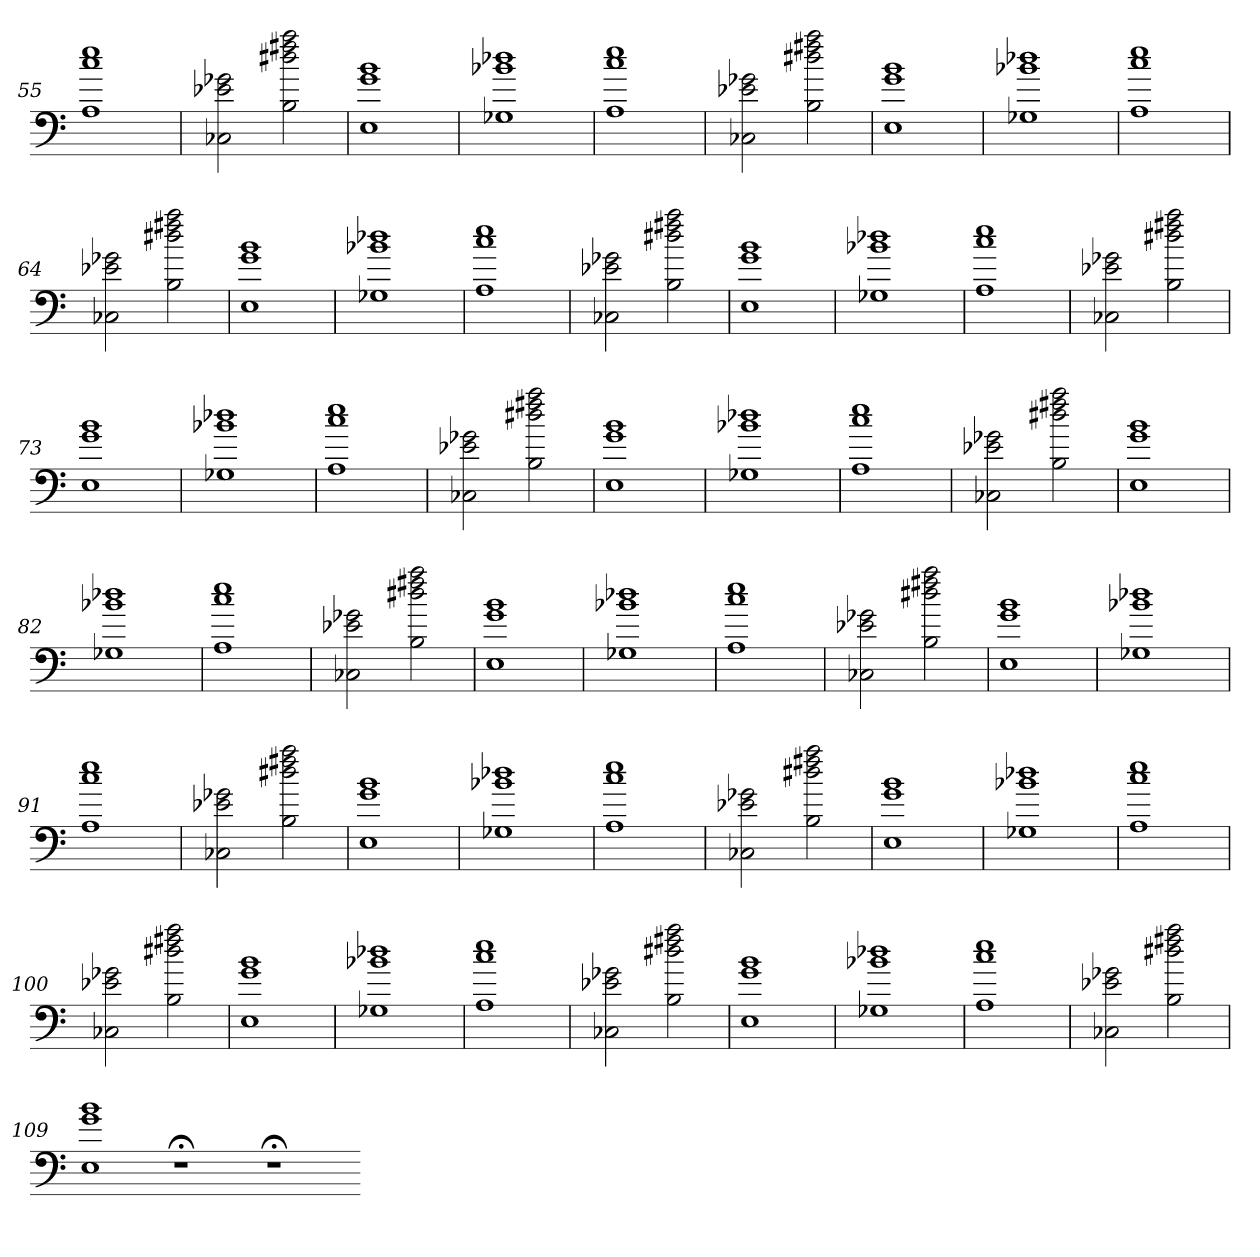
**kern
*part1
*staff1
=55
1A 1cc 1ee
=56
2C-X 2e-X 2g-X
2B 2dd#X 2ff#X 2aa
=57
1E 1g 1b
=58
1G-X 1b-X 1dd-X
=59
1A 1cc 1ee
=60
2C-X 2e-X 2g-X
2B 2dd#X 2ff#X 2aa
=61
1E 1g 1b
=62
1G-X 1b-X 1dd-X
=63
1A 1cc 1ee
=64
2C-X 2e-X 2g-X
2B 2dd#X 2ff#X 2aa
=65
1E 1g 1b
=66
1G-X 1b-X 1dd-X
=67
1A 1cc 1ee
=68
2C-X 2e-X 2g-X
2B 2dd#X 2ff#X 2aa
=69
1E 1g 1b
=70
1G-X 1b-X 1dd-X
=71
1A 1cc 1ee
=72
2C-X 2e-X 2g-X
2B 2dd#X 2ff#X 2aa
=73
1E 1g 1b
=74
1G-X 1b-X 1dd-X
=75
1A 1cc 1ee
=76
2C-X 2e-X 2g-X
2B 2dd#X 2ff#X 2aa
=77
1E 1g 1b
=78
1G-X 1b-X 1dd-X
=79
1A 1cc 1ee
=80
2C-X 2e-X 2g-X
2B 2dd#X 2ff#X 2aa
=81
1E 1g 1b
=82
1G-X 1b-X 1dd-X
=83
1A 1cc 1ee
=84
2C-X 2e-X 2g-X
2B 2dd#X 2ff#X 2aa
=85
1E 1g 1b
=86
1G-X 1b-X 1dd-X
=87
1A 1cc 1ee
=88
2C-X 2e-X 2g-X
2B 2dd#X 2ff#X 2aa
=89
1E 1g 1b
=90
1G-X 1b-X 1dd-X
=91
1A 1cc 1ee
=92
2C-X 2e-X 2g-X
2B 2dd#X 2ff#X 2aa
=93
1E 1g 1b
=94
1G-X 1b-X 1dd-X
=95
1A 1cc 1ee
=96
2C-X 2e-X 2g-X
2B 2dd#X 2ff#X 2aa
=97
1E 1g 1b
=98
1G-X 1b-X 1dd-X
=99
1A 1cc 1ee
=100
2C-X 2e-X 2g-X
2B 2dd#X 2ff#X 2aa
=101
1E 1g 1b
=102
1G-X 1b-X 1dd-X
=103
1A 1cc 1ee
=104
2C-X 2e-X 2g-X
2B 2dd#X 2ff#X 2aa
=105
1E 1g 1b
=106
1G-X 1b-X 1dd-X
=107
1A 1cc 1ee
=108
2C-X 2e-X 2g-X
2B 2dd#X 2ff#X 2aa
=109
1E 1g 1b
1r;<
1r;<
=-
*-
